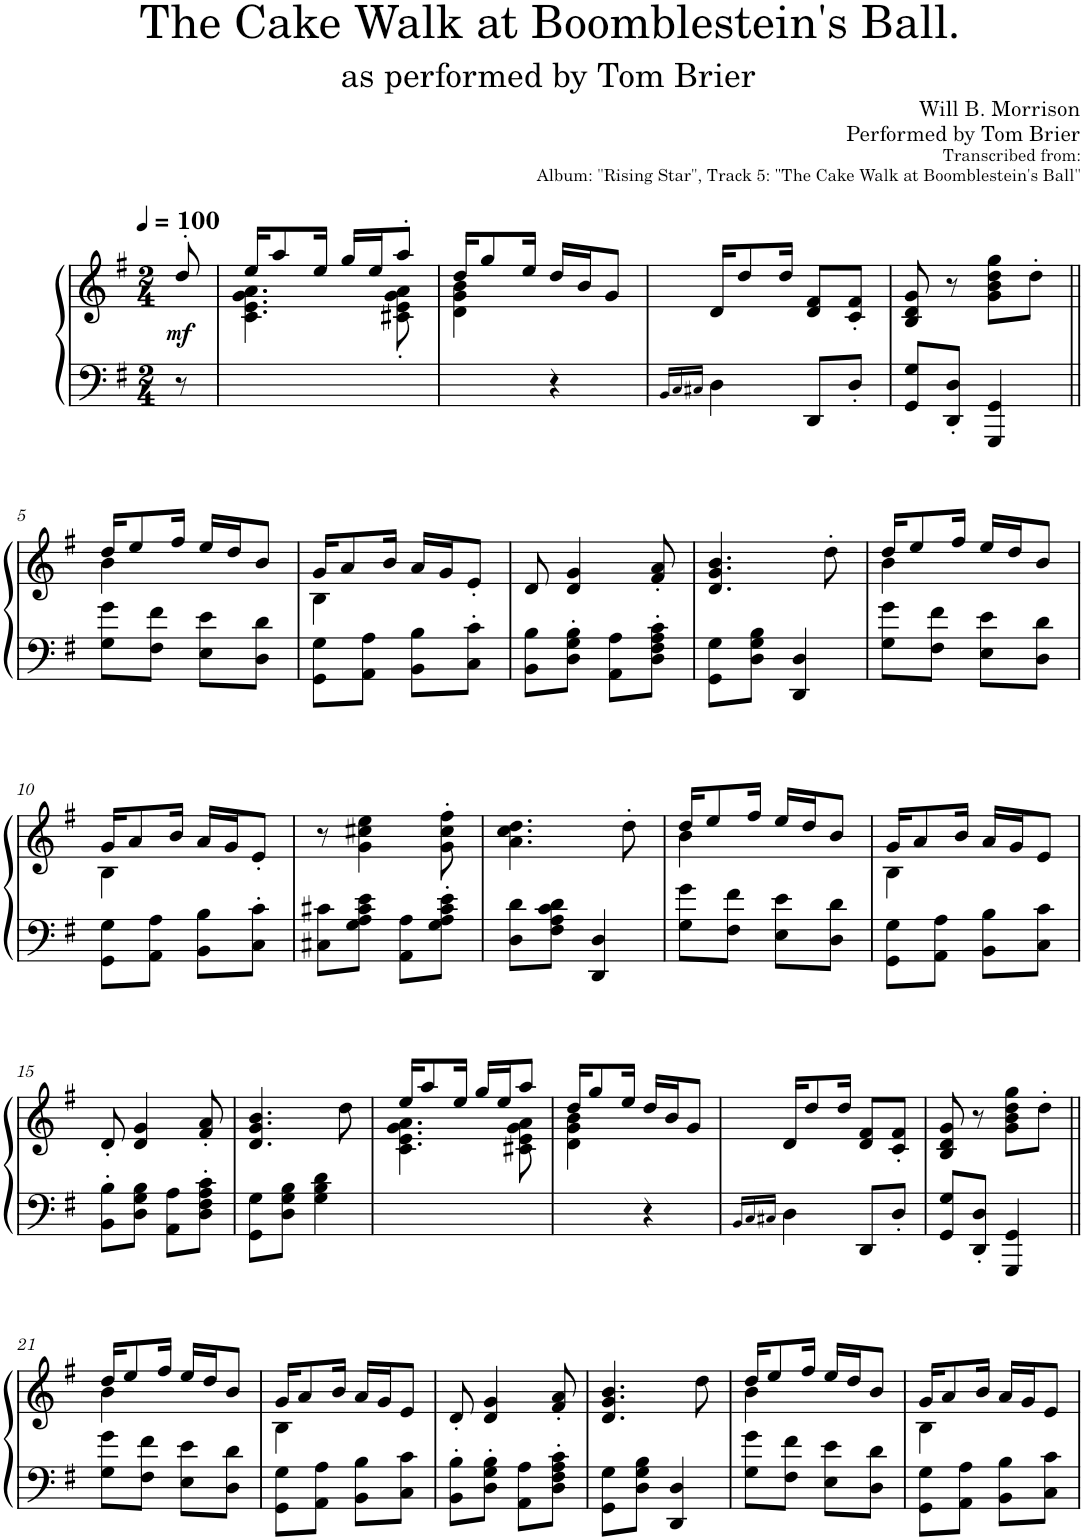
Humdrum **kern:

**kern	**kern	**dynam
*part1	*part1	*part1
*staff2	*staff1	*staff1/2
*I"Piano	*	*
*I'Pno.	*	*
*clefF4	*clefG2	*
*k[f#]	*k[f#]	*
*M2/4	*M2/4	*
*MM100	*MM100	*
=	=	=
!	!	!LO:DY:b
8r	8dd'>/	mf
=1	=1	=1
*	*^	*
2ryy	16ee/KL	4.c\ 4.e\ 4.g\ 4.a\	.
.	8aa/	.	.
.	16ee/Jk	.	.
.	16gg/LL	.	.
.	16ee/J	.	.
.	8aa'>/J	8c#X\'< 8e\'< 8g\'< 8a\'<	.
=2	=2	=2	=2
4ryy	16dd/KL	4d\ 4g\ 4b\	.
.	8gg/	.	.
.	16ee/Jk	.	.
4r	16dd/LL	4ryy	.
.	16b/J	.	.
.	8g/J	.	.
*	*v	*v	*
=3	=3	=3
16qBB/LL	.	.
16qC/	.	.
16qC#X/JJ	.	.
4D\	16d/KL	.
.	8dd/	.
.	16dd/Jk	.
8DD/L	8d/ 8f#/L	.
8D'/J	8c/' 8f#/'J	.
=4	=4	=4
8GG/ 8G/L	8B/ 8d/ 8g/	.
8DD/' 8D/'J	8r	.
4GGG/ 4GG/	8g\ 8b\ 8dd\ 8gg\L	.
.	8dd'\J	.
!!LO:LB:g=z
=5||	=5||	=5||
*	*^	*
8G\ 8g\L	16dd/KL	4b\	.
.	8ee/	.	.
8F#\ 8f#\J	.	.	.
.	16ff#/Jk	.	.
8E\ 8e\L	16ee/LL	4ryy	.
.	16dd/J	.	.
8D\ 8d\J	8b/J	.	.
=6	=6	=6	=6
8GG\ 8G\L	16g/KL	4B\	.
.	8a/	.	.
8AA\ 8A\J	.	.	.
.	16b/Jk	.	.
8BB\ 8B\L	16a/LL	4ryy	.
.	16g/J	.	.
8C\' 8c\'J	8e'/J	.	.
*	*v	*v	*
=7	=7	=7
8BB\ 8B\L	8d/	.
8D\' 8G\' 8B\'J	4d/ 4g/	.
8AA\ 8A\L	.	.
8D\' 8F#\' 8A\' 8c\'J	8f#/' 8a/'	.
=8	=8	=8
8GG\ 8G\L	4.d/ 4.g/ 4.b/	.
8D\ 8G\ 8B\J	.	.
4DD/ 4D/	.	.
.	8dd'\	.
=9	=9	=9
*	*^	*
8G\ 8g\L	16dd/KL	4b\	.
.	8ee/	.	.
8F#\ 8f#\J	.	.	.
.	16ff#/Jk	.	.
8E\ 8e\L	16ee/LL	4ryy	.
.	16dd/J	.	.
8D\ 8d\J	8b/J	.	.
!!LO:LB:g=z	!!
=10	=10	=10	=10
8GG\ 8G\L	16g/KL	4B\	.
.	8a/	.	.
8AA\ 8A\J	.	.	.
.	16b/Jk	.	.
8BB\ 8B\L	16a/LL	4ryy	.
.	16g/J	.	.
8C\' 8c\'J	8e'/J	.	.
*	*v	*v	*
=11	=11	=11
8C#X\ 8c#X\L	8r	.
8G\ 8A\ 8c#\ 8e\J	4g\ 4cc#X\ 4ee\	.
8AA\ 8A\L	.	.
8G\' 8A\' 8c#\' 8e\'J	8g\' 8cc#\' 8ff#\'	.
=12	=12	=12
8D\ 8d\L	4.a\ 4.cc\ 4.dd\	.
8F#\ 8A\ 8c\ 8d\J	.	.
4DD/ 4D/	.	.
.	8dd'\	.
=13	=13	=13
*	*^	*
8G\ 8g\L	16dd/KL	4b\	.
.	8ee/	.	.
8F#\ 8f#\J	.	.	.
.	16ff#/Jk	.	.
8E\ 8e\L	16ee/LL	4ryy	.
.	16dd/J	.	.
8D\ 8d\J	8b/J	.	.
=14	=14	=14	=14
8GG\ 8G\L	16g/KL	4B\	.
.	8a/	.	.
8AA\ 8A\J	.	.	.
.	16b/Jk	.	.
8BB\ 8B\L	16a/LL	4ryy	.
.	16g/J	.	.
8C\ 8c\J	8e/J	.	.
*	*v	*v	*
!!LO:LB:g=z
=15	=15	=15
8BB\' 8B\'L	8d'/	.
8D\ 8G\ 8B\J	4d/ 4g/	.
8AA\ 8A\L	.	.
8D\' 8F#\' 8A\' 8c\'J	8f#/' 8a/'	.
=16	=16	=16
8GG\ 8G\L	4.d/ 4.g/ 4.b/	.
8D\ 8G\ 8B\J	.	.
4G\ 4B\ 4d\	.	.
.	8dd\	.
=17	=17	=17
*	*^	*
2ryy	16ee/KL	4.c\ 4.e\ 4.g\ 4.a\	.
.	8aa/	.	.
.	16ee/Jk	.	.
.	16gg/LL	.	.
.	16ee/J	.	.
.	8aa/J	8c#X\ 8e\ 8g\ 8a\	.
=18	=18	=18	=18
4ryy	16dd/KL	4d\ 4g\ 4b\	.
.	8gg/	.	.
.	16ee/Jk	.	.
4r	16dd/LL	4ryy	.
.	16b/J	.	.
.	8g/J	.	.
*	*v	*v	*
=19	=19	=19
16qBB/LL	.	.
16qC/	.	.
16qC#X/JJ	.	.
4D\	16d/KL	.
.	8dd/	.
.	16dd/Jk	.
8DD/L	8d/ 8f#/L	.
8D'/J	8c/' 8f#/'J	.
=20	=20	=20
8GG/ 8G/L	8B/ 8d/ 8g/	.
8DD/' 8D/'J	8r	.
4GGG/ 4GG/	8g\ 8b\ 8dd\ 8gg\L	.
.	8dd'\J	.
!!LO:LB:g=z
=21||	=21||	=21||
*	*^	*
8G\ 8g\L	16dd/KL	4b\	.
.	8ee/	.	.
8F#\ 8f#\J	.	.	.
.	16ff#/Jk	.	.
8E\ 8e\L	16ee/LL	4ryy	.
.	16dd/J	.	.
8D\ 8d\J	8b/J	.	.
=22	=22	=22	=22
8GG\ 8G\L	16g/KL	4B\	.
.	8a/	.	.
8AA\ 8A\J	.	.	.
.	16b/Jk	.	.
8BB\ 8B\L	16a/LL	4ryy	.
.	16g/J	.	.
8C\ 8c\J	8e/J	.	.
*	*v	*v	*
=23	=23	=23
8BB\' 8B\'L	8d'/	.
8D\' 8G\' 8B\'J	4d/ 4g/	.
8AA\ 8A\L	.	.
8D\' 8F#\' 8A\' 8c\'J	8f#/' 8a/'	.
=24	=24	=24
8GG\ 8G\L	4.d/ 4.g/ 4.b/	.
8D\ 8G\ 8B\J	.	.
4DD/ 4D/	.	.
.	8dd\	.
=25	=25	=25
*	*^	*
8G\ 8g\L	16dd/KL	4b\	.
.	8ee/	.	.
8F#\ 8f#\J	.	.	.
.	16ff#/Jk	.	.
8E\ 8e\L	16ee/LL	4ryy	.
.	16dd/J	.	.
8D\ 8d\J	8b/J	.	.
=26	=26	=26	=26
8GG\ 8G\L	16g/KL	4B\	.
.	8a/	.	.
8AA\ 8A\J	.	.	.
.	16b/Jk	.	.
8BB\ 8B\L	16a/LL	4ryy	.
.	16g/J	.	.
8C\ 8c\J	8e/J	.	.
*	*v	*v	*
=	=	=
*-	*-	*-
